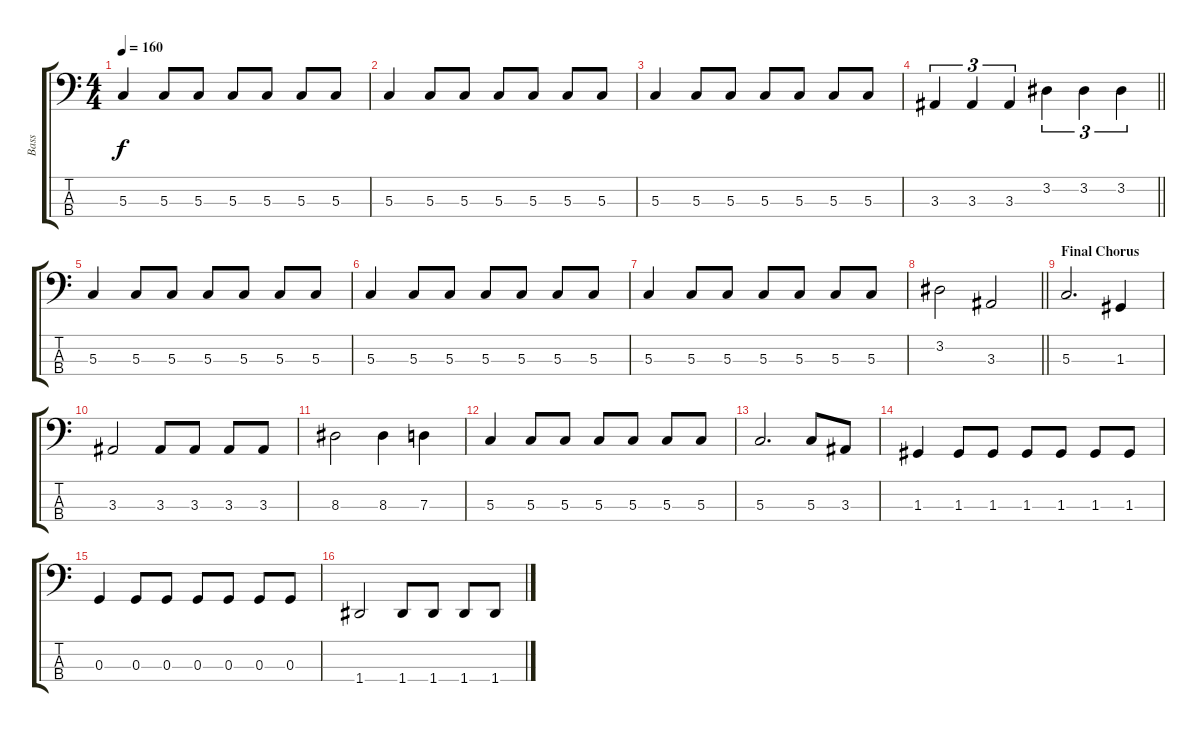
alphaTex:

\track ("Bass" "Bass") {instrument electricbassfinger}
\staff {score tabs}
\tuning (F2 C2 G1 D1) {hide}
\ts (4 4)
\tempo 160
\clef f4
\ks c
5.3.4{dy f} 5.3.8 5.3.8 5.3.8 5.3.8 5.3.8 5.3.8 |
5.3.4 5.3.8 5.3.8 5.3.8 5.3.8 5.3.8 5.3.8 |
5.3.4 5.3.8 5.3.8 5.3.8 5.3.8 5.3.8 5.3.8 |
\barLineRight lightlight
3.3.4{tu (3 2)} 3.3.4{tu (3 2)} 3.3.4{tu (3 2)} 3.2.4{tu (3 2)} 3.2.4{tu (3 2)} 3.2.4{tu (3 2)} |
5.3.4 5.3.8 5.3.8 5.3.8 5.3.8 5.3.8 5.3.8 |
5.3.4 5.3.8 5.3.8 5.3.8 5.3.8 5.3.8 5.3.8 |
5.3.4 5.3.8 5.3.8 5.3.8 5.3.8 5.3.8 5.3.8 |
\barLineRight lightlight
3.2.2 3.3.2 |
\section ("" "Final Chorus")
5.3.2{d} 1.3.4 |
3.3.2 3.3.8 3.3.8 3.3.8 3.3.8 |
8.3.2 8.3.4 7.3.4 |
5.3.4 5.3.8 5.3.8 5.3.8 5.3.8 5.3.8 5.3.8 |
5.3.2{d} 5.3.8 3.3.8 |
1.3.4 1.3.8 1.3.8 1.3.8 1.3.8 1.3.8 1.3.8 |
0.3.4 0.3.8 0.3.8 0.3.8 0.3.8 0.3.8 0.3.8 |
1.4.2 1.4.8 1.4.8 1.4.8 1.4.8
